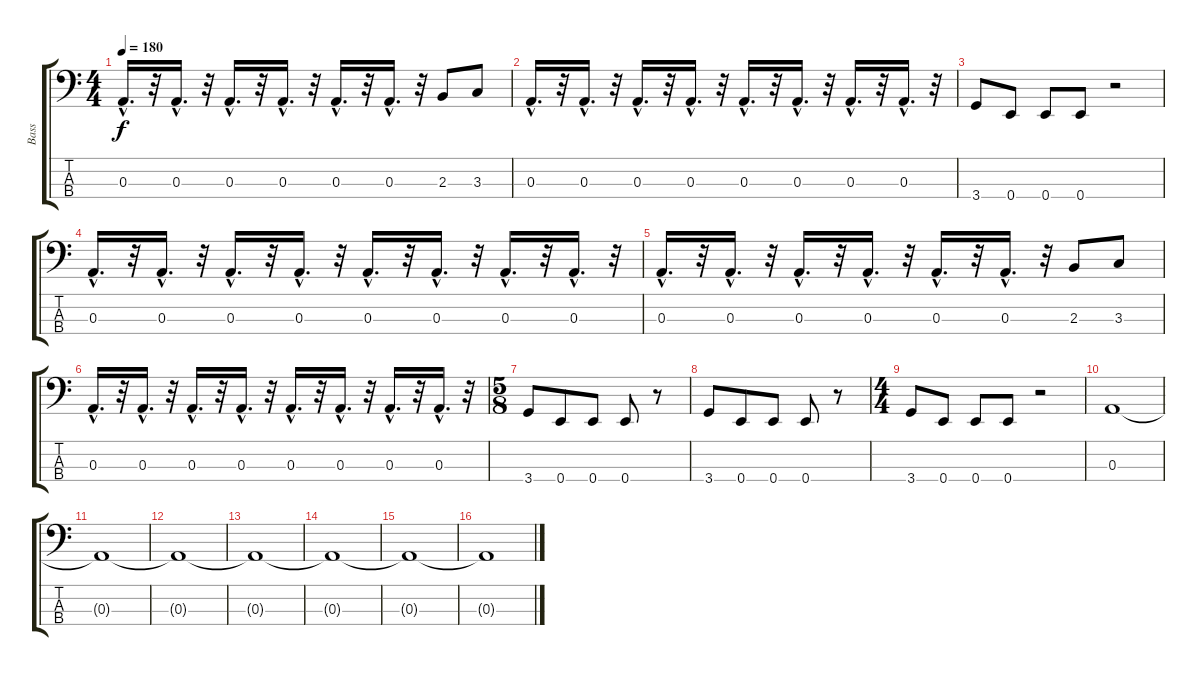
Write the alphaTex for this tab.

\track ("Bass" "Bass") {instrument electricbassfinger}
\staff {score tabs}
\tuning (G2 D2 A1 E1) {hide}
\ts (4 4)
\tempo 180
\clef f4
\ks c
0.3{hac}.16{d dy f} r.32 0.3{hac}.16{d} r.32 0.3{hac}.16{d} r.32 0.3{hac}.16{d} r.32 0.3{hac}.16{d} r.32 0.3{hac}.16{d} r.32 2.3.8 3.3.8 |
0.3{hac}.16{d} r.32 0.3{hac}.16{d} r.32 0.3{hac}.16{d} r.32 0.3{hac}.16{d} r.32 0.3{hac}.16{d} r.32 0.3{hac}.16{d} r.32 0.3{hac}.16{d} r.32 0.3{hac}.16{d} r.32 |
3.4.8 0.4.8 0.4.8 0.4.8 r.2 |
0.3{hac}.16{d} r.32 0.3{hac}.16{d} r.32 0.3{hac}.16{d} r.32 0.3{hac}.16{d} r.32 0.3{hac}.16{d} r.32 0.3{hac}.16{d} r.32 0.3{hac}.16{d} r.32 0.3{hac}.16{d} r.32 |
0.3{hac}.16{d} r.32 0.3{hac}.16{d} r.32 0.3{hac}.16{d} r.32 0.3{hac}.16{d} r.32 0.3{hac}.16{d} r.32 0.3{hac}.16{d} r.32 2.3.8 3.3.8 |
0.3{hac}.16{d} r.32 0.3{hac}.16{d} r.32 0.3{hac}.16{d} r.32 0.3{hac}.16{d} r.32 0.3{hac}.16{d} r.32 0.3{hac}.16{d} r.32 0.3{hac}.16{d} r.32 0.3{hac}.16{d} r.32 |
\ts (5 8)
3.4.8 0.4.8 0.4.8 0.4.8 r.8 |
3.4.8 0.4.8 0.4.8 0.4.8 r.8 |
\ts (4 4)
3.4.8 0.4.8 0.4.8 0.4.8 r.2 |
0.3.1 |
0.3{t}.1 |
0.3{t}.1 |
0.3{t}.1 |
0.3{t}.1 |
0.3{t}.1 |
0.3{t}.1
